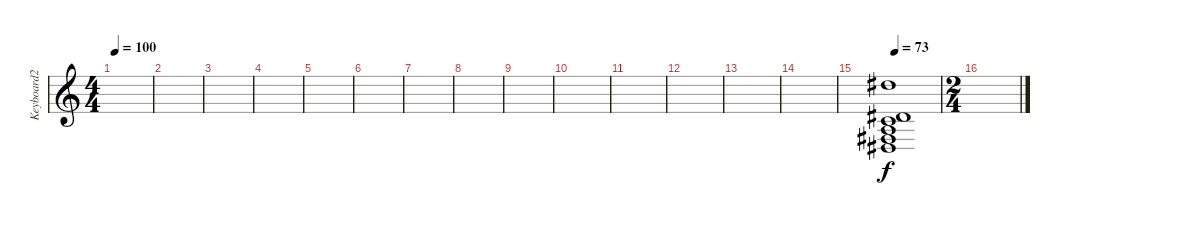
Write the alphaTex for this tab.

\track ("Keyboard2" "Keyboard2") {instrument stringensemble1}
\staff {score}
\tuning (E4 B3 G3 D3 A2 E2) {hide}
\ts (4 4)
\tempo 100
\clef g2
\ks c
|
|
|
|
|
|
|
|
|
|
|
|
|
|
\tempo 73
(11.1 1.2 2.3 1.4 9.5 23.6).1 |
\ts (2 4)
